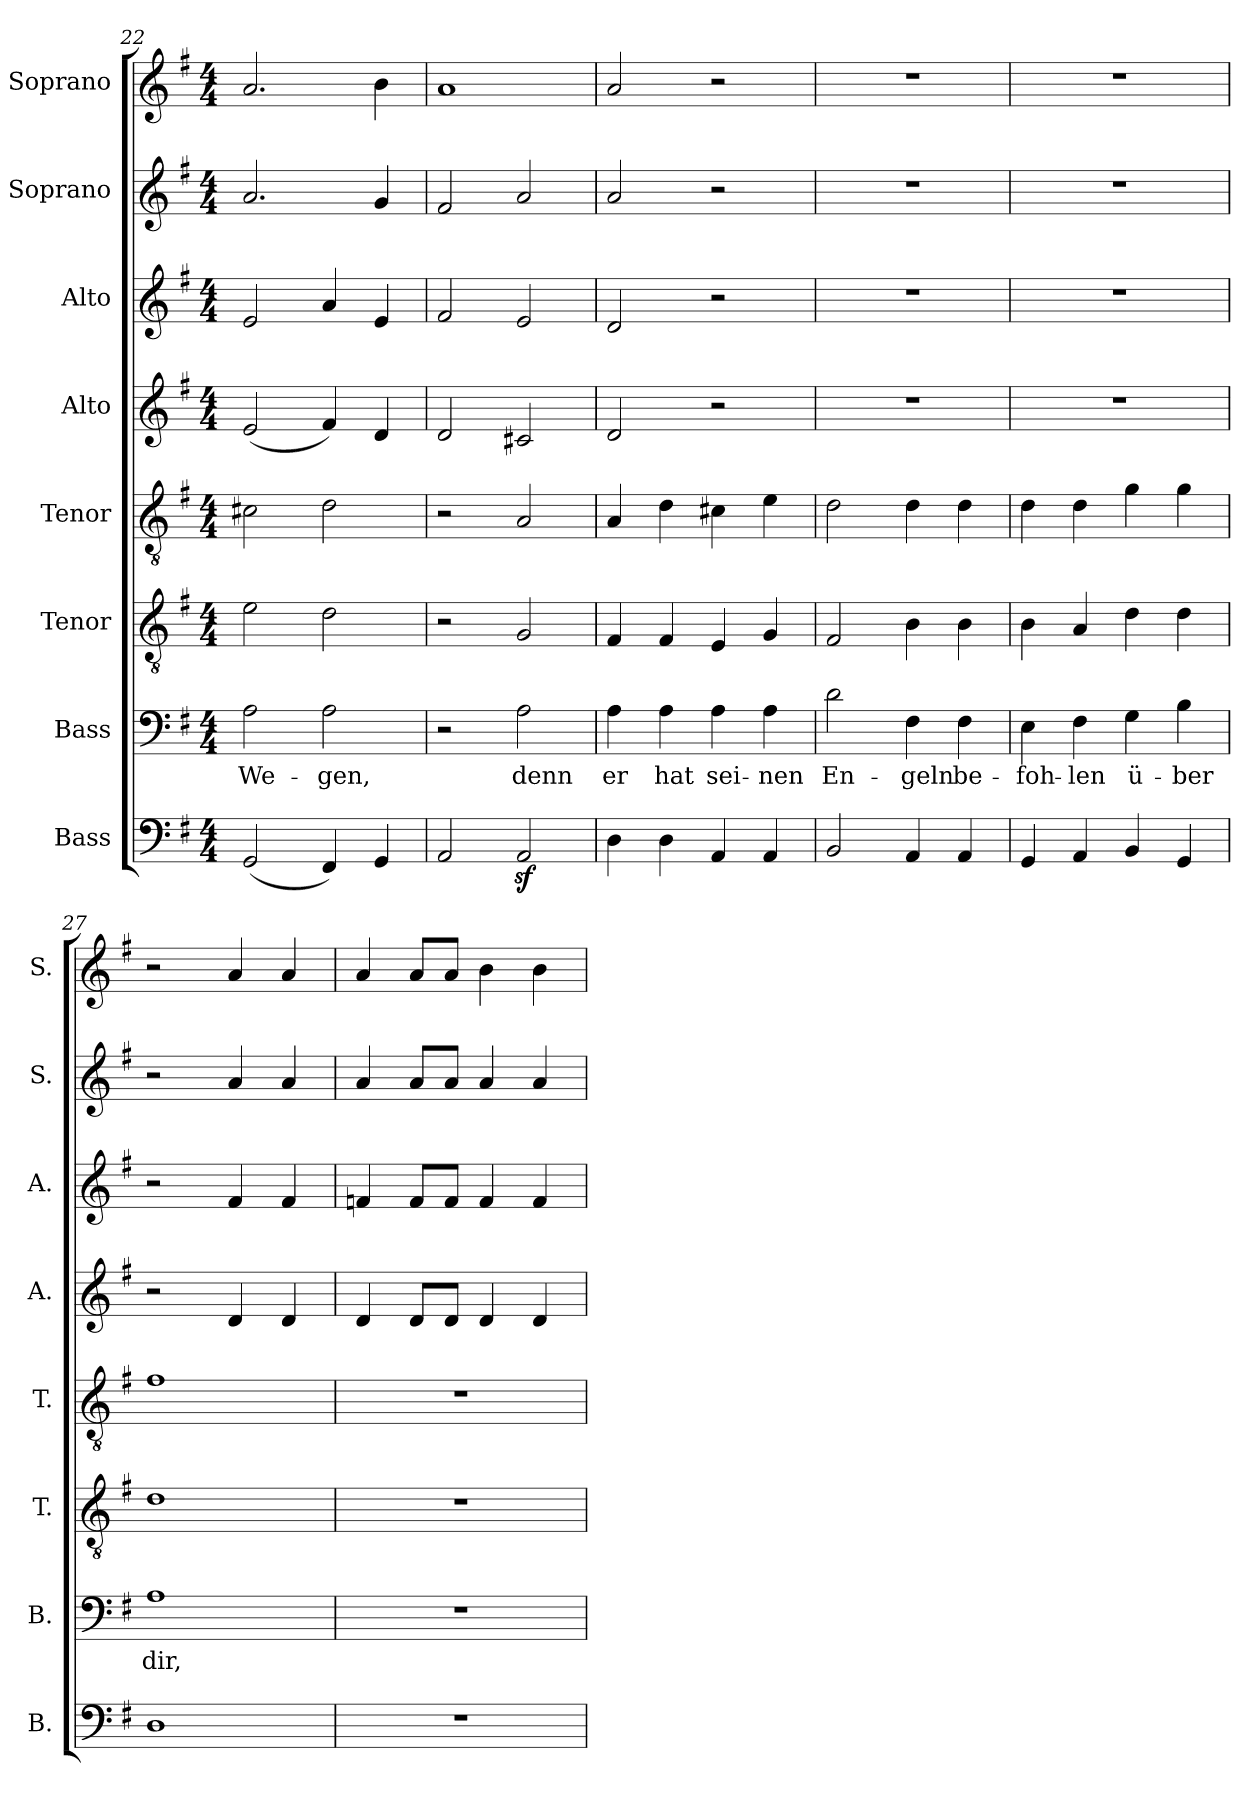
**kern	**kern	**text	**kern	**kern	**kern	**kern	**kern	**kern
*part8	*part7	*part7	*part6	*part5	*part4	*part3	*part2	*part1
*staff8	*staff7	*staff7	*staff6	*staff5	*staff4	*staff3	*staff2	*staff1
*I"Bass	*I"Bass	*	*I"Tenor	*I"Tenor	*I"Alto	*I"Alto	*I"Soprano	*I"Soprano
*I'B.	*I'B.	*	*I'T.	*I'T.	*I'A.	*I'A.	*I'S.	*I'S.
*clefF4	*clefF4	*	*clefGv2	*clefGv2	*clefG2	*clefG2	*clefG2	*clefG2
*k[f#]	*k[f#]	*	*k[f#]	*k[f#]	*k[f#]	*k[f#]	*k[f#]	*k[f#]
*M4/4	*M4/4	*	*M4/4	*M4/4	*M4/4	*M4/4	*M4/4	*M4/4
=22	=22	=22	=22	=22	=22	=22	=22	=22
(2GG/	2A\	We-	2e\	2c#X\	(2e/	2e/	2.a/	2.a/
4FF#/)	2A\	-gen,	2d\	2d\	4f#/)	4a/	.	.
4GG/	.	.	.	.	4d/	4e/	4g/	4b\
=23	=23	=23	=23	=23	=23	=23	=23	=23
2AA/	2r	.	2r	2r	2d/	2f#/	2f#/	1a
2AAz</	2A\	denn	2G/	2A/	2c#X/	2e/	2a/	.
=24	=24	=24	=24	=24	=24	=24	=24	=24
4D\	4A\	er	4F#/	4A/	2d/	2d/	2a/	2a/
4D\	4A\	hat	4F#/	4d\	.	.	.	.
4AA/	4A\	sei-	4E/	4c#X\	2r	2r	2r	2r
4AA/	4A\	-nen	4G/	4e\	.	.	.	.
=25	=25	=25	=25	=25	=25	=25	=25	=25
2BB/	2d\	En-	2F#/	2d\	1r	1r	1r	1r
4AA/	4F#\	-geln	4B\	4d\	.	.	.	.
4AA/	4F#\	be-	4B\	4d\	.	.	.	.
=26	=26	=26	=26	=26	=26	=26	=26	=26
4GG/	4E\	-foh-	4B\	4d\	1r	1r	1r	1r
4AA/	4F#\	-len	4A/	4d\	.	.	.	.
4BB/	4G\	ü-	4d\	4g\	.	.	.	.
4GG/	4B\	-ber	4d\	4g\	.	.	.	.
=27	=27	=27	=27	=27	=27	=27	=27	=27
1D	1A	dir,	1d	1f#	2r	2r	2r	2r
.	.	.	.	.	4d/	4f#/	4a/	4a/
.	.	.	.	.	4d/	4f#/	4a/	4a/
!!LO:PB:g=z
=28	=28	=28	=28	=28	=28	=28	=28	=28
1r	1r	.	1r	1r	4d/	4fn/	4a/	4a/
.	.	.	.	.	8d/L	8f/L	8a/L	8a/L
.	.	.	.	.	8d/J	8f/J	8a/J	8a/J
.	.	.	.	.	4d/	4f/	4a/	4b\
.	.	.	.	.	4d/	4f/	4a/	4b\
=	=	=	=	=	=	=	=	=
*-	*-	*-	*-	*-	*-	*-	*-	*-
